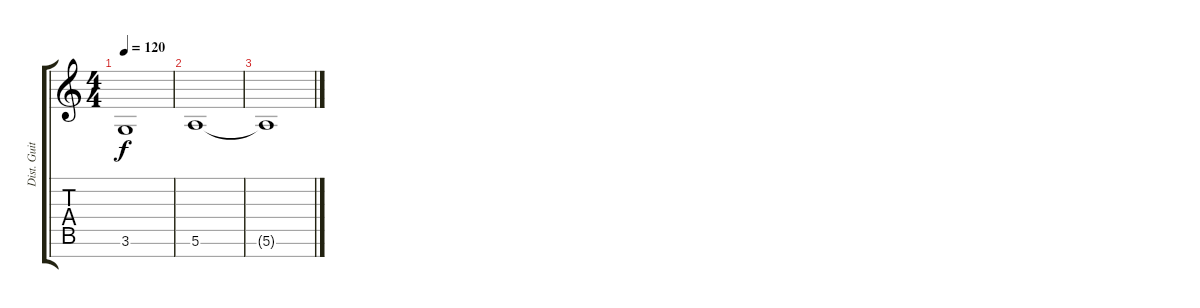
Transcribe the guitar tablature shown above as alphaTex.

\track ("Dist. Guitar 2" "Dist. Guit") {instrument distortionguitar}
\staff {score tabs}
\tuning (E4 B3 G3 D3 A2 E2 B1) {hide}
\ts (4 4)
\tempo 120
\clef g2
\ks c
3.6.1{dy f} |
5.6.1 |
5.6{t}.1
